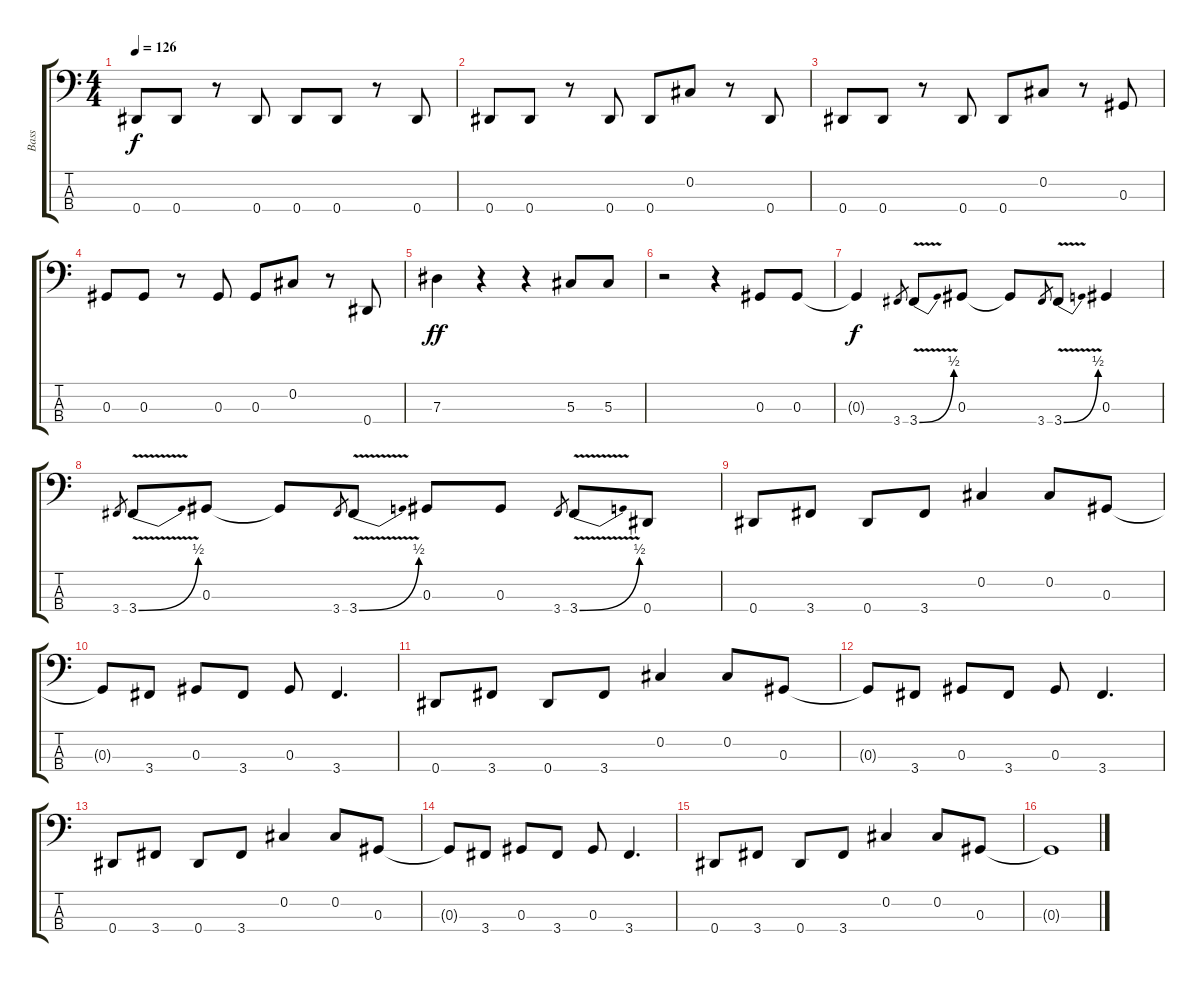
\track ("Bass" "Bass") {instrument electricbassfinger}
\staff {score tabs}
\tuning (Gb2 Db2 Ab1 Eb1) {hide}
\ts (4 4)
\tempo 126
\clef f4
\ks c
0.4.8{dy f} 0.4.8 r.8 0.4.8 0.4.8 0.4.8 r.8 0.4.8 |
0.4.8 0.4.8 r.8 0.4.8 0.4.8 0.2.8 r.8 0.4.8 |
0.4.8 0.4.8 r.8 0.4.8 0.4.8 0.2.8 r.8 0.3.8 |
0.3.8 0.3.8 r.8 0.3.8 0.3.8 0.2.8 r.8 0.4.8 |
7.3.4{dy ff} r.4 r.4 5.3.8 5.3.8 |
r.2 r.4 0.3.8 0.3.8 |
0.3{t}.4{dy f} 3.4.8{gr} 3.4{be (bend 0 0 60 2) v}.8 0.3.8 0.3{t}.8 3.4.8{gr} 3.4{be (bend 0 0 60 2) v}.8 0.3.4 |
3.4.8{gr} 3.4{be (bend 0 0 60 2) v}.8 0.3.8 0.3{t}.8 3.4.8{gr} 3.4{be (bend 0 0 60 2) v}.8 0.3.8 0.3.8 3.4.8{gr} 3.4{be (bend 0 0 60 2) v}.8 0.4.8 |
0.4.8 3.4.8 0.4.8 3.4.8 0.2.4 0.2.8 0.3.8 |
0.3{t}.8 3.4.8 0.3.8 3.4.8 0.3.8 3.4.4{d} |
0.4.8 3.4.8 0.4.8 3.4.8 0.2.4 0.2.8 0.3.8 |
0.3{t}.8 3.4.8 0.3.8 3.4.8 0.3.8 3.4.4{d} |
0.4.8 3.4.8 0.4.8 3.4.8 0.2.4 0.2.8 0.3.8 |
0.3{t}.8 3.4.8 0.3.8 3.4.8 0.3.8 3.4.4{d} |
0.4.8 3.4.8 0.4.8 3.4.8 0.2.4 0.2.8 0.3.8 |
0.3{t}.1
